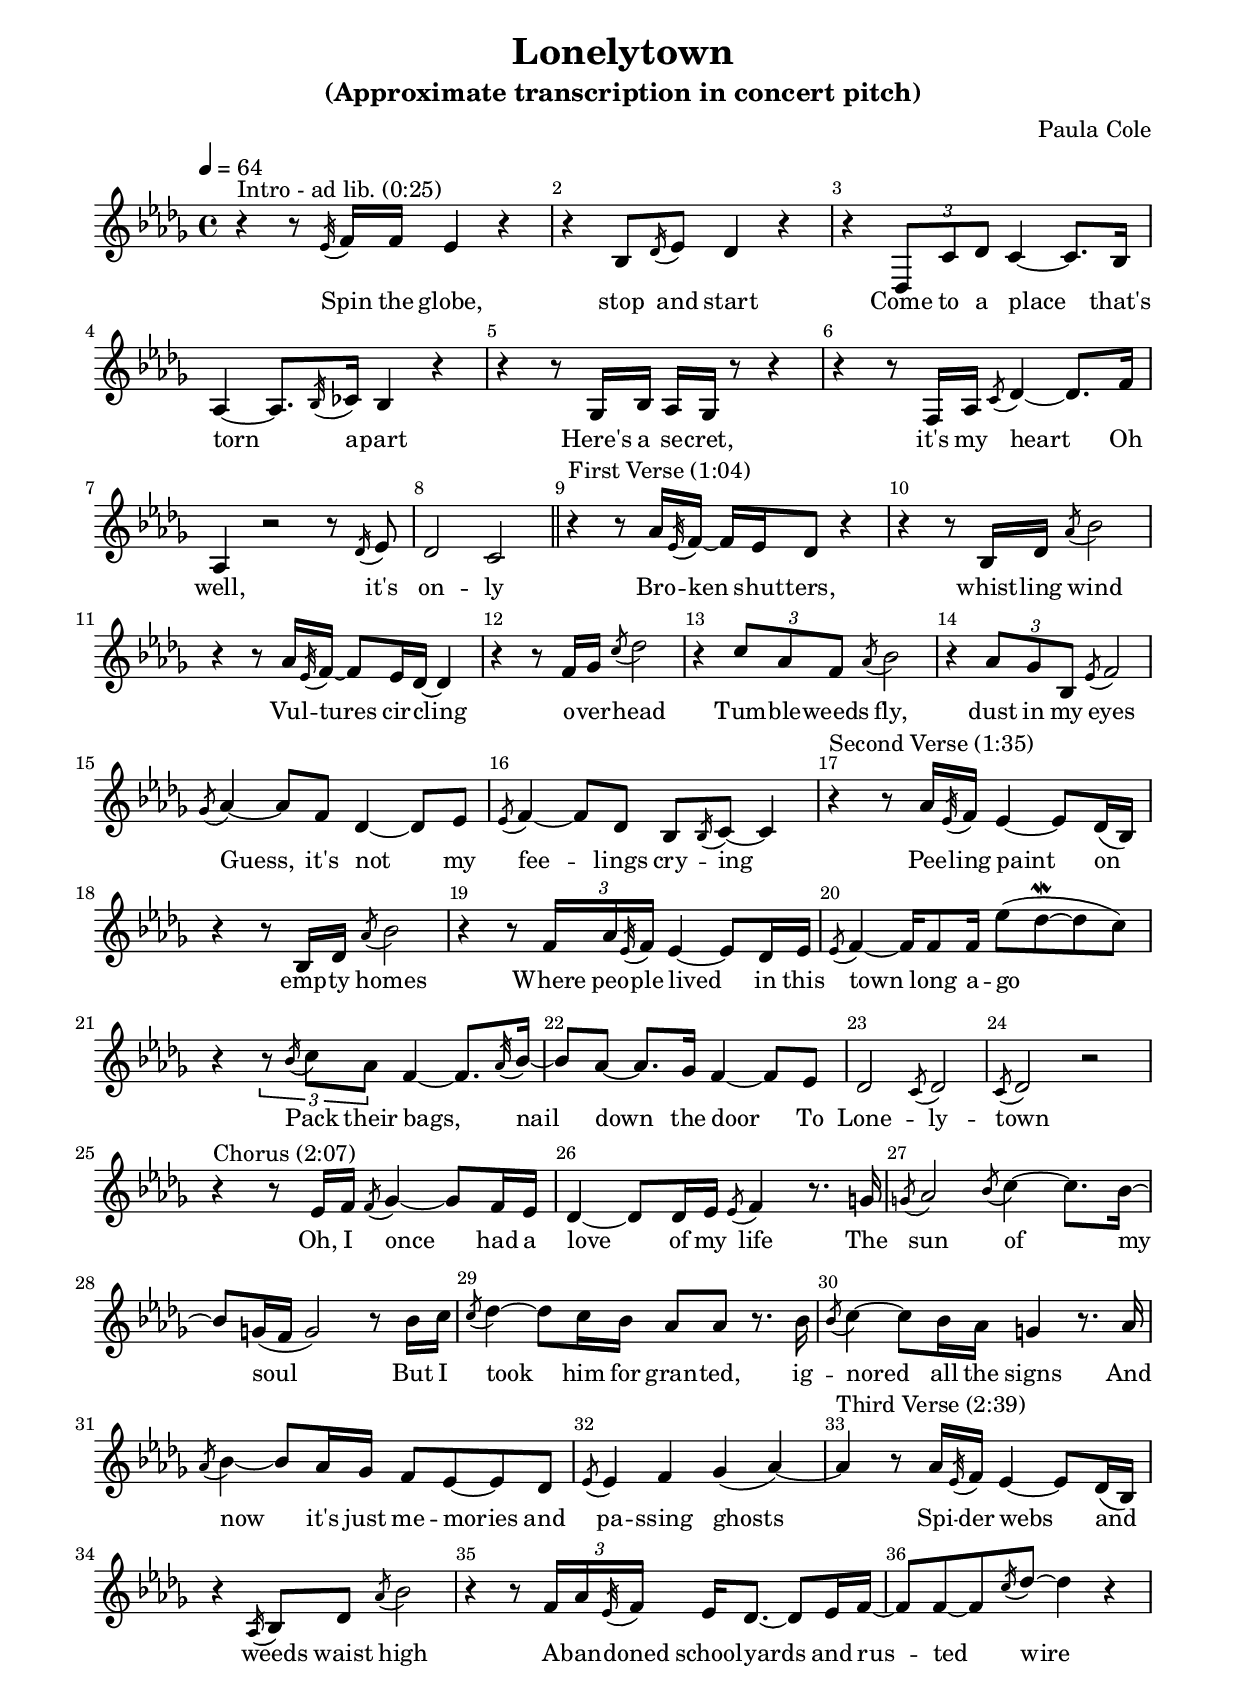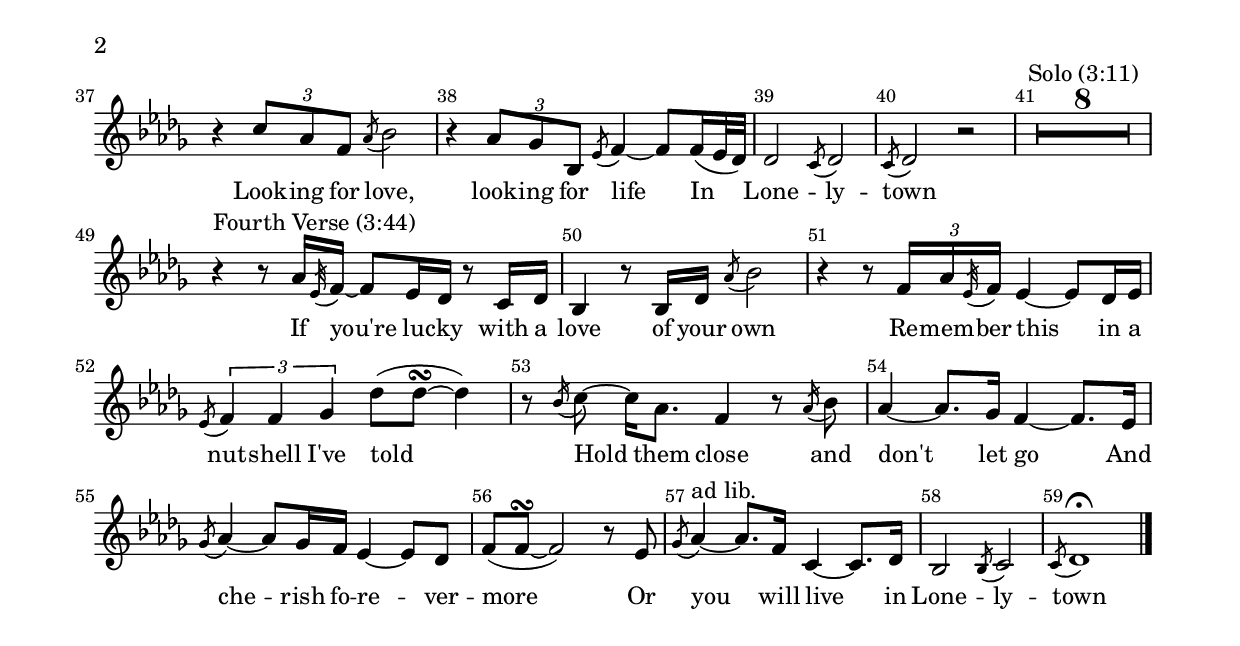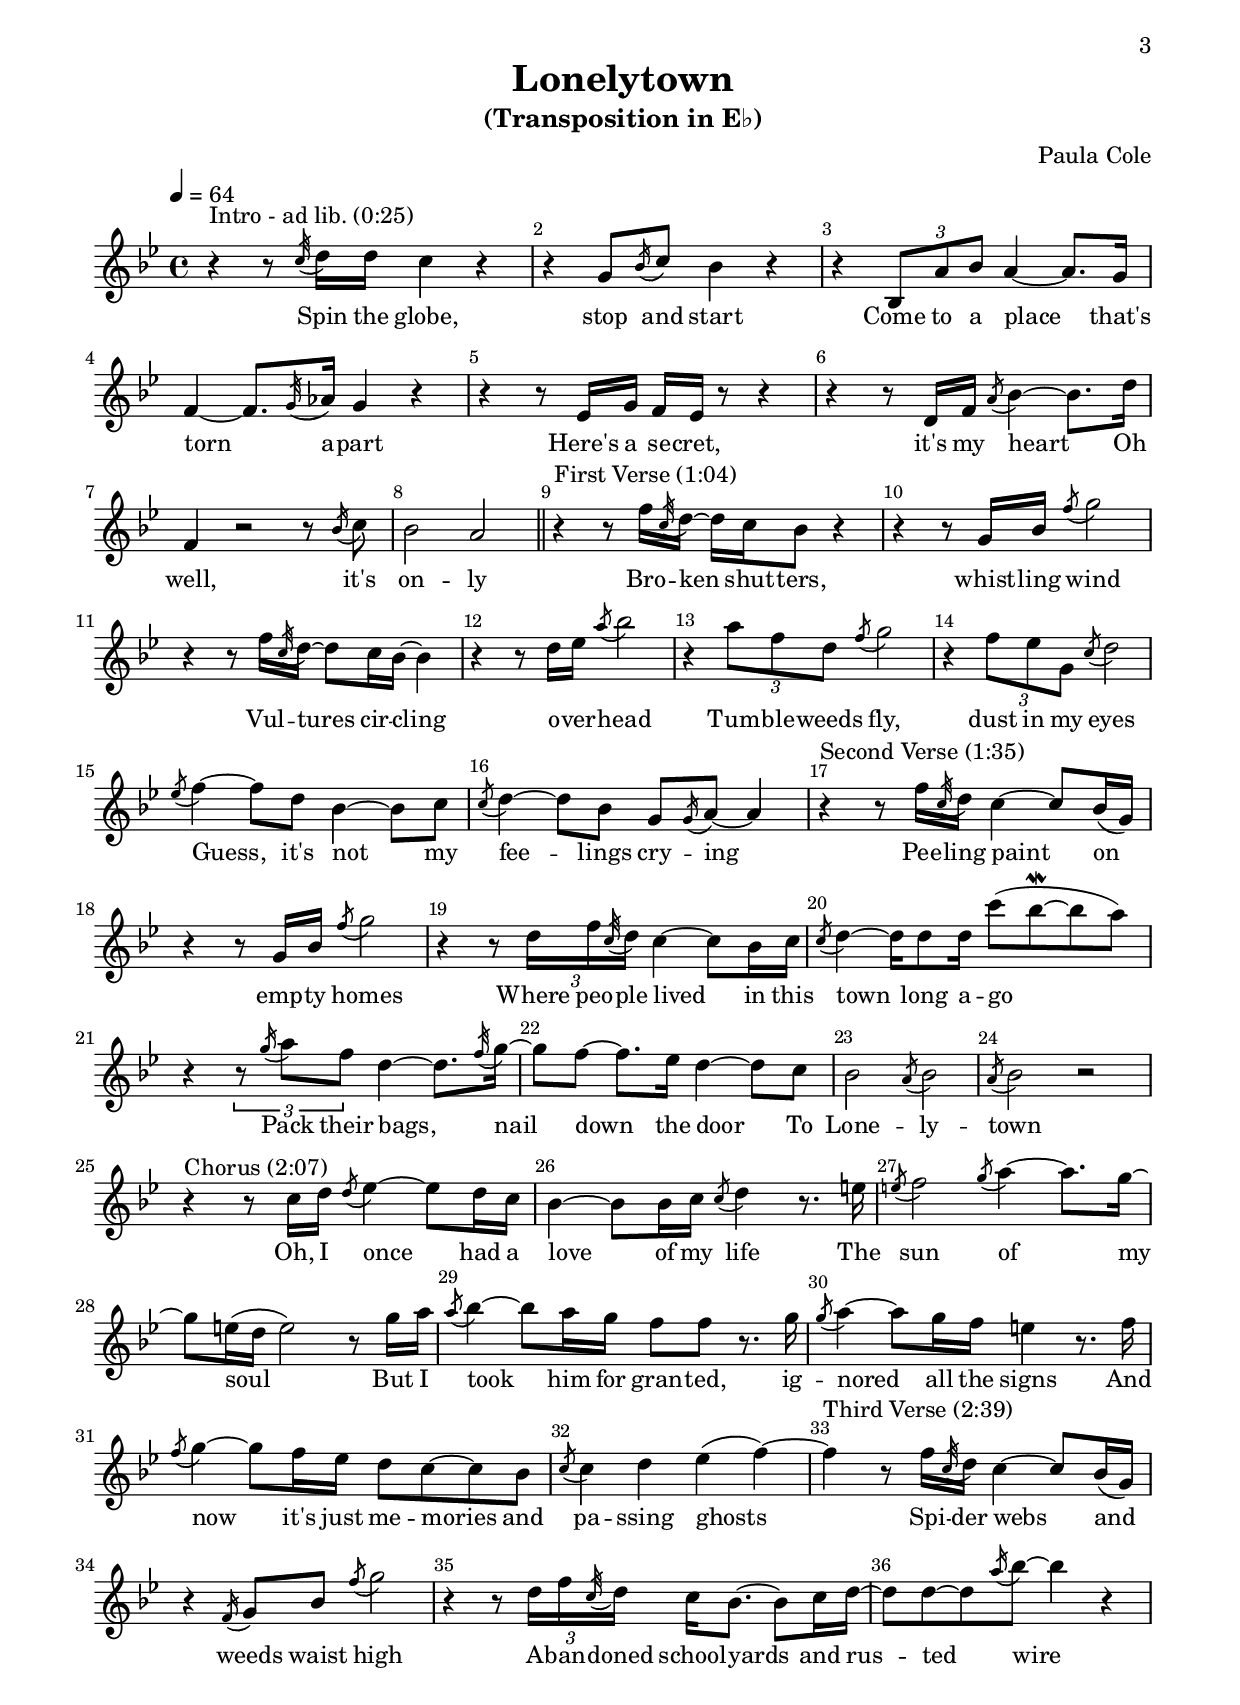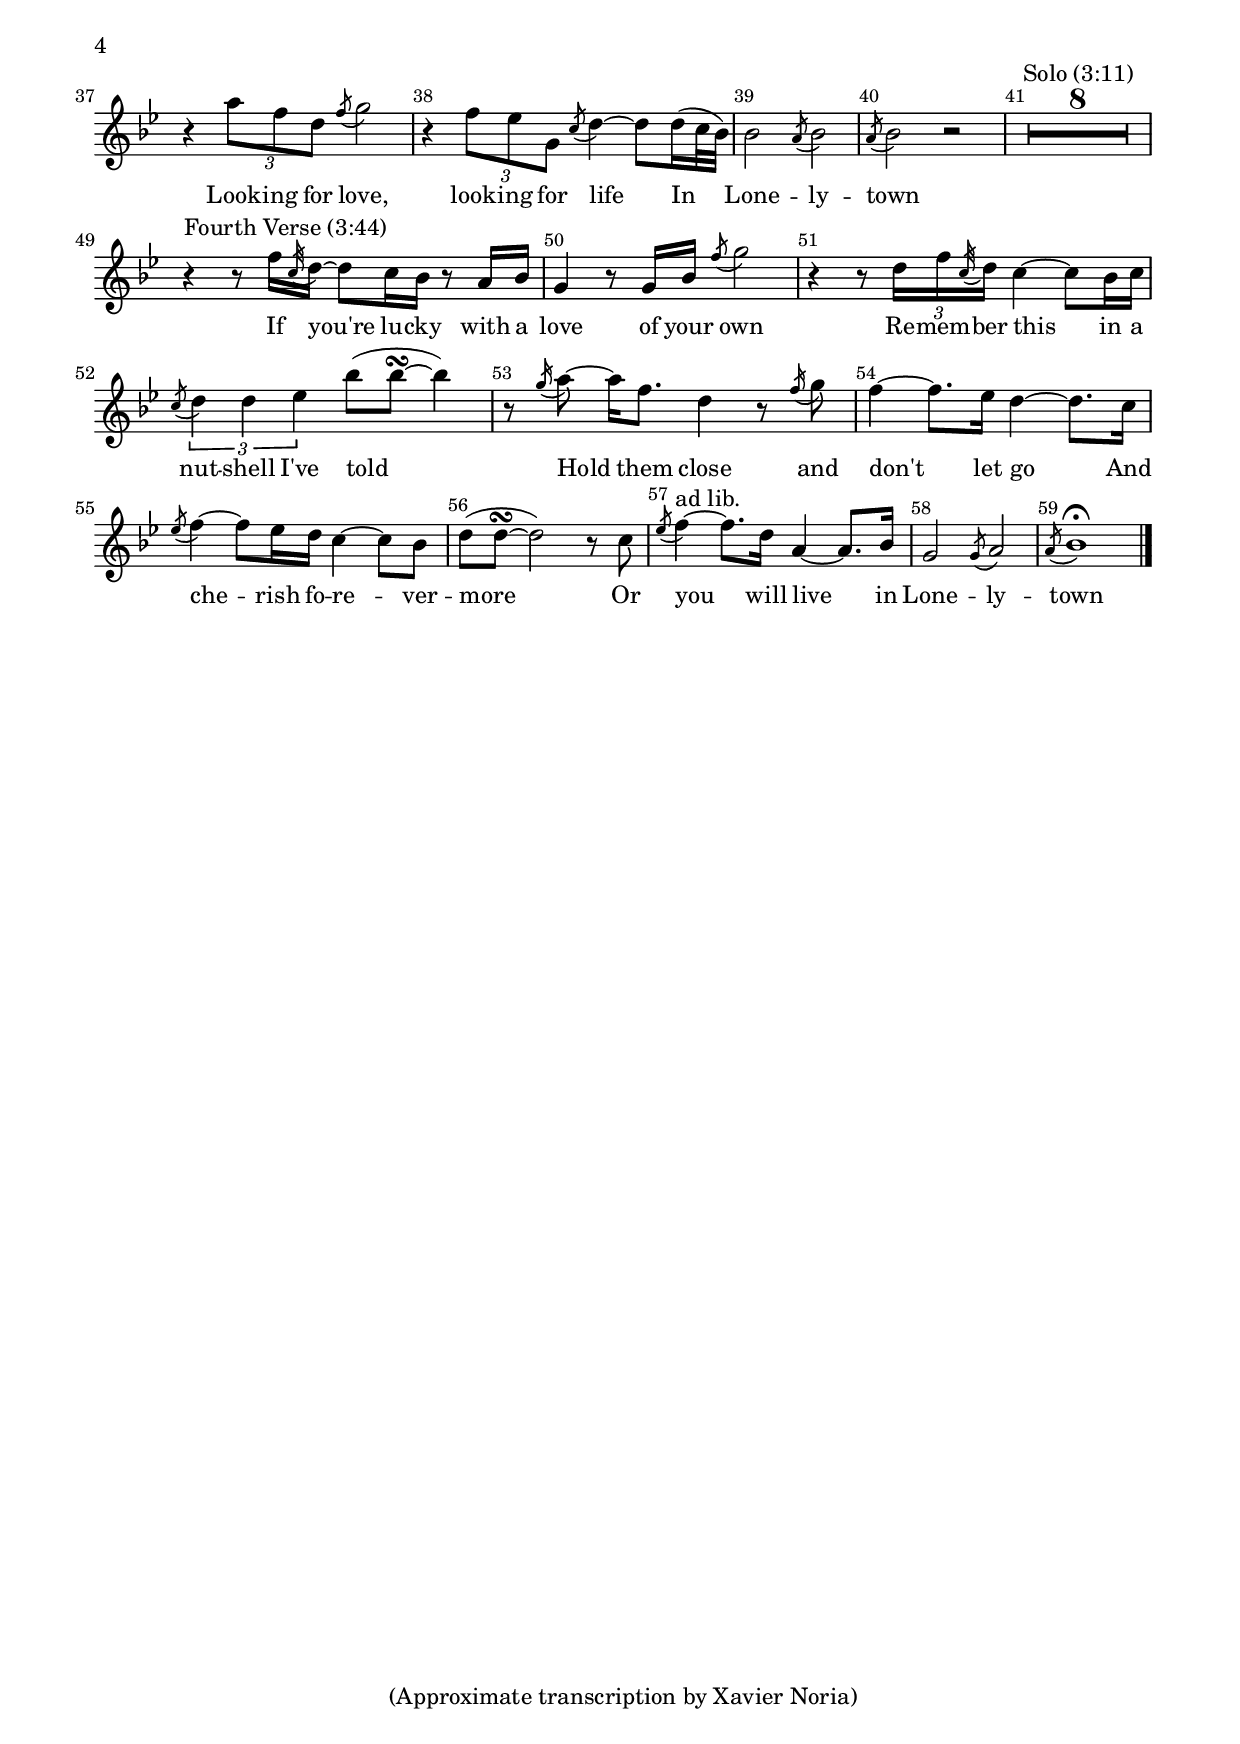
\version "2.16.1"

\include "../shared/common.ly"

acc = #acciaccatura

\header {
  title    = "Lonelytown"
  composer = "Paula Cole"
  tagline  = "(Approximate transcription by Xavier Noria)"
}

melody = \relative c' {
  \clef treble
  \key df \major
  \time 4/4
  \tempo 4 = 64

  \compressFullBarRests
  \override MultiMeasureRest #'expand-limit = #2
  
  r4^"Intro - ad lib. (0:25)" r8 \acc ef32 f16 f16 ef4 r4 |
  r4 bf8 \acc df16 ef8 df4 r4 |
  r4 \times 2/3 { df,8 c'8 df8 } c4 ~ c8. bf16 |
  af4 ~ af8. \acc bf32 cf16 bf4 r4 |
  r4 r8 gf16 bf16 af16 gf16 r8 r4 |
  r4 r8 f16 af16 \acc c8 df4 ~ df8. f16 |
  af,4 r2 r8 \acc df16 ef8 |
  df2 c2 \bar "||" |

  r4^"First Verse (1:04)" r8 af'16 \acc ef32 f16 ~ f16 ef16 df8 r4 |
  r4 r8 bf16 df16 \acc af'8 bf2 |
  r4 r8 af16 \acc ef32 f16 ~ f8 ef16 df16 ~ df4 |
  r4 r8 f16 gf16 \acc c8 df2 |
  r4 \times 2/3 { c8 af8 f8 } \acc af8 bf2 |
  r4 \times 2/3 { af8 gf8 bf,8 } \acc ef8 f2 |
  \acc gf8 af4 ~ af8 f8 df4 ~ df8 ef8 |
  \acc ef8 f4 ~ f8 df8 bf8 \acc bf16 c8 ~ c4 |

  r4^"Second Verse (1:35)" r8 af'16 \acc ef32 f16 ef4 ~ ef8 df16( bf16) |
  r4 r8 bf16 df16 \acc af'8 bf2 |
  r4 r8 \times 2/3 { f16 af16 \acc ef32 f16 } ef4 ~ ef8 df16 ef16 |
  \acc ef8 f4 ~ f16 f8 f16 ef'8( df8\mordent ~ df8 c8) |
  r4 \times 2/3 { r8 \acc bf16 c8 af8 } f4 ~ f8. \acc af32 bf16 ~ |
  bf8 af8 ~ af8. gf16 f4 ~ f8 ef8 |
  df2 \acc c8 df2 |
  \acc c8 df2 r2 |

  r4^"Chorus (2:07)" r8 ef16 f16 \acc f8 gf4 ~ gf8 f16 ef16 |
  df4 ~ df8 df16 ef16 \acc ef8 f4 r8. g16 |
  \acc g8 af2 \acc bf8 c4 ~ c8. bf16 ~ |
  bf8 g16( f16 g2) r8 bf16 c16 |
  \acc c8 df4 ~ df8 c16 bf16 af8 af8 r8. bf16 |
  \acc bf8 c4 ~ c8 bf16 af16 g4 r8. af16 |
  \acc af8 bf4 ~ bf8 af16 gf16 f8 ef8 ~ ef8 df8 |
  \acc ef8 ef4 f4 gf4( af4) ~ |

  af4^"Third Verse (2:39)" r8 af16 \acc ef32 f16 ef4 ~ ef8 df16( bf16) |
  r4 \acc af16 bf8 df8 \acc af'8 bf2 |
  r4 r8 \times 2/3 { f16 af16 \acc ef32 f16 } ef16 df8. ~ df8 ef16 f16 ~ |
  f8 f8 ~ f8 \acc c'16 df8 ~ df4 r4 |
  r4 \times 2/3 { c8 af8 f8 } \acc af8 bf2 |
  r4 \times 2/3 { af8 gf8 bf,8 } \acc ef8 f4 ~ f8 f16( ef32 df32) |
  df2 \acc c8 df2 |
  \acc c8 df2 r2 |

  R1*8^"Solo (3:11)" |

  r4^"Fourth Verse (3:44)" r8 af'16 \acc ef32 f16 ~ f8 ef16 df16 r8 c16 df16 |
  bf4 r8 bf16 df16 \acc af'8 bf2 |
  r4 r8 \times 2/3 { f16 af16 \acc ef32 f16 } ef4 ~ ef8 df16 ef16 |
  \acc ef8 \times 2/3 { f4 f4 gf4 } df'8( df8\turn ~ df4) |
  r8 \acc bf16 c8 ~ c16 af8. f4 r8 \acc af16 bf8 |
  af4 ~ af8. gf16 f4 ~ f8. ef16 |
  \acc gf8 af4 ~ af8 gf16 f16 ef4 ~ ef8 df8 |
  f8( f8\turn ~ f2) r8 ef8 |
  \acc gf8 af4^"ad lib." ~ af8. f16 c4 ~ c8. df16 |
  bf2 \acc bf8 c2 |
  \acc c8 df1^\fermata \bar "|."
}

\addlyrics {
  Spin the globe, stop and start
  Come to a place that's torn a -- part
  Here's a se -- cret, it's my heart
  Oh well, it's on -- ly

  Bro -- ken shut -- ters, whist -- ling wind
  Vul -- tures cir -- cling o -- ver -- head
  Tum -- ble -- weeds fly, dust in my eyes
  Guess, it's not my fee -- lings cry -- ing

  Pee -- ling paint on emp -- ty homes
  Where peo -- ple lived in this town long a -- go
  Pack their bags, nail down the door
  To Lone -- ly -- town

  Oh, I once had a love of my life
  The sun of my soul
  But I took him for gran -- ted, ig -- nored all the signs
  And now it's just me -- mories and pa -- ssing ghosts

  Spi -- der webs and weeds waist high
  A -- ban -- doned school -- yards and rus -- ted wire
  Look -- ing for love, look -- ing for life
  In Lone -- ly -- town

  If you're lu -- cky with a love of your own
  Re -- mem -- ber this in a nut -- shell I've told
  Hold them close and don't let go
  And che -- rish fo -- re -- ver -- more
  Or you will live in Lone -- ly -- town
}

\bookpart {
  \header {
    subtitle = "(Approximate transcription in concert pitch)"
  }

  \score {
    { \melody }
  }
}

\bookpart {
  \header {
    subtitle = "(Transposition in E♭)"
  }

  \score {
    { \transpose ef c' \melody }
  }
}
